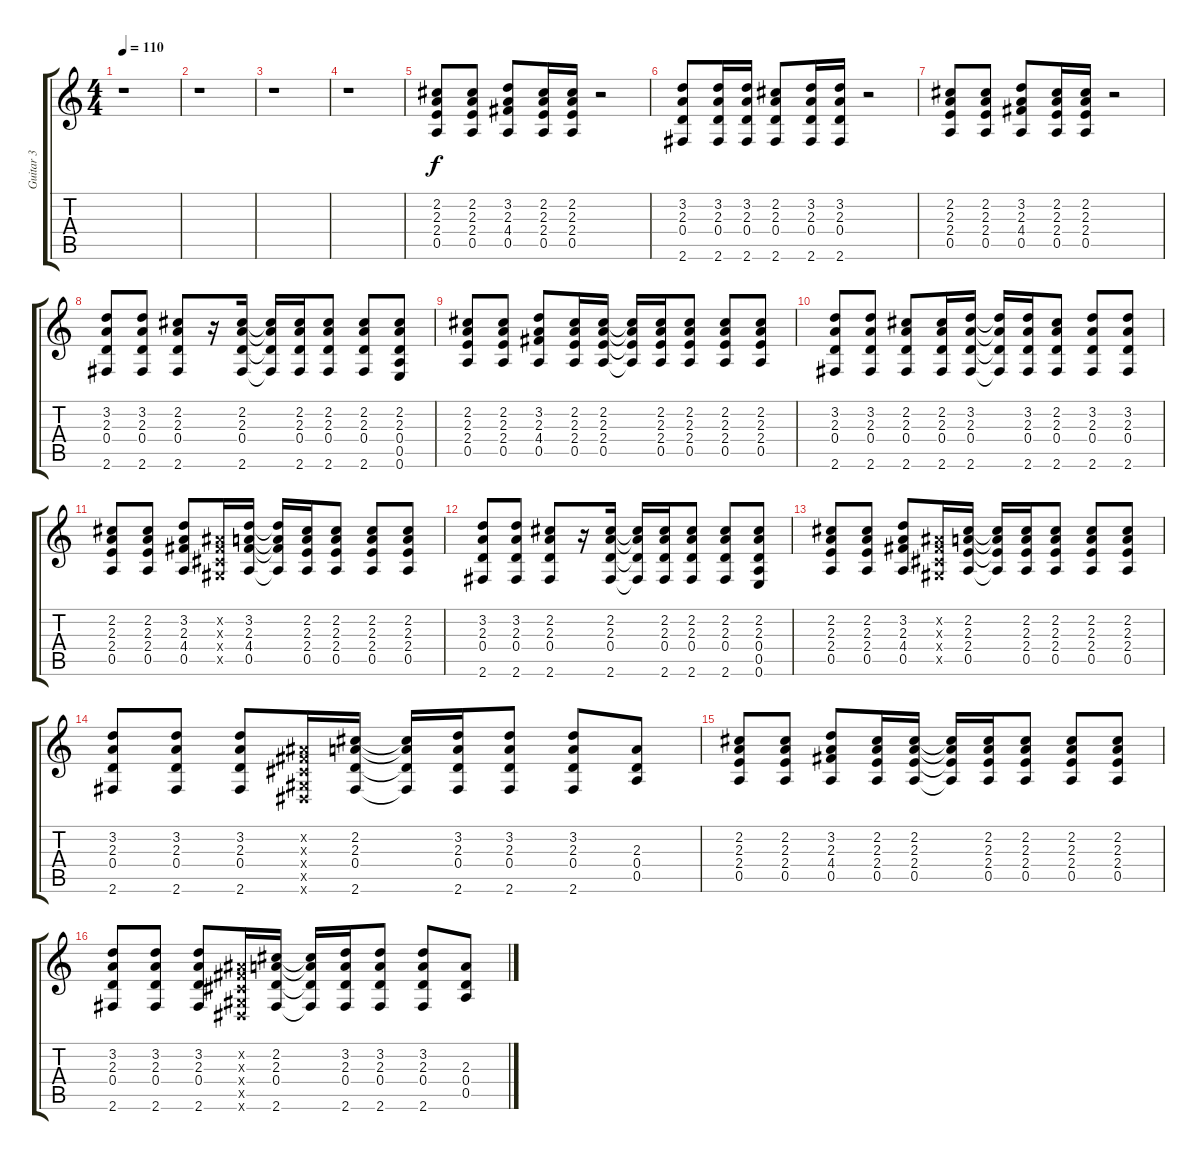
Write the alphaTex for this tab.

\track ("Guitar 3" "Guitar 3") {instrument distortionguitar}
\staff {score tabs}
\tuning (E4 B3 G3 D3 A2 E2) {hide}
\ts (4 4)
\tempo 110
\clef g2
\ks c
r.1{dy f instrument distortionguitar} |
r.1 |
r.1 |
r.1 |
(2.2 2.3 2.4 0.5).8 (2.2 2.3 2.4 0.5).8 (3.2 2.3 4.4 0.5).8 (2.2 2.3 2.4 0.5).16 (2.2 2.3 2.4 0.5).16 r.2 |
(3.2 2.3 0.4 2.6).8 (3.2 2.3 0.4 2.6).16 (3.2 2.3 0.4 2.6).16 (2.2 2.3 0.4 2.6).8 (3.2 2.3 0.4 2.6).16 (3.2 2.3 0.4 2.6).16 r.2 |
(2.2 2.3 2.4 0.5).8 (2.2 2.3 2.4 0.5).8 (3.2 2.3 4.4 0.5).8 (2.2 2.3 2.4 0.5).16 (2.2 2.3 2.4 0.5).16 r.2 |
(3.2 2.3 0.4 2.6).8 (3.2 2.3 0.4 2.6).8 (2.2 2.3 0.4 2.6).8 r.16 (2.2 2.3 0.4 2.6).16 (2.2{t} 2.3{t} 0.4{t} 2.6{t}).16 (2.2 2.3 0.4 2.6).16 (2.2 2.3 0.4 2.6).8 (2.2 2.3 0.4 2.6).8 (2.2 2.3 0.4 0.5 0.6).8 |
(2.2 2.3 2.4 0.5).8 (2.2 2.3 2.4 0.5).8 (3.2 2.3 4.4 0.5).8 (2.2 2.3 2.4 0.5).16 (2.2 2.3 2.4 0.5).16 (2.2{t} 2.3{t} 2.4{t} 0.5{t}).16 (2.2 2.3 2.4 0.5).16 (2.2 2.3 2.4 0.5).8 (2.2 2.3 2.4 0.5).8 (2.2 2.3 2.4 0.5).8 |
(3.2 2.3 0.4 2.6).8 (3.2 2.3 0.4 2.6).8 (2.2 2.3 0.4 2.6).8 (2.2 2.3 0.4 2.6).16 (3.2 2.3 0.4 2.6).16 (3.2{t} 2.3{t} 0.4{t} 2.6{t}).16 (3.2 2.3 0.4 2.6).16 (2.2 2.3 0.4 2.6).8 (3.2 2.3 0.4 2.6).8 (3.2 2.3 0.4 2.6).8 |
(2.2 2.3 2.4 0.5).8 (2.2 2.3 2.4 0.5).8 (3.2 2.3 4.4 0.5).8 (-1.2{x} -1.3{x} -1.4{x} -1.5{x}).16 (3.2 2.3 4.4 0.5).16 (3.2{t} 2.3{t} 4.4{t} 0.5{t}).16 (2.2 2.3 2.4 0.5).16 (2.2 2.3 2.4 0.5).8 (2.2 2.3 2.4 0.5).8 (2.2 2.3 2.4 0.5).8 |
(3.2 2.3 0.4 2.6).8 (3.2 2.3 0.4 2.6).8 (2.2 2.3 0.4 2.6).8 r.16 (2.2 2.3 0.4 2.6).16 (2.2{t} 2.3{t} 0.4{t} 2.6{t}).16 (2.2 2.3 0.4 2.6).16 (2.2 2.3 0.4 2.6).8 (2.2 2.3 0.4 2.6).8 (2.2 2.3 0.4 0.5 0.6).8 |
(2.2 2.3 2.4 0.5).8 (2.2 2.3 2.4 0.5).8 (3.2 2.3 4.4 0.5).8 (-1.2{x} -1.3{x} -1.4{x} -1.5{x}).16 (2.2 2.3 2.4 0.5).16 (2.2{t} 2.3{t} 2.4{t} 0.5{t}).16 (2.2 2.3 2.4 0.5).16 (2.2 2.3 2.4 0.5).8 (2.2 2.3 2.4 0.5).8 (2.2 2.3 2.4 0.5).8 |
(3.2 2.3 0.4 2.6).8 (3.2 2.3 0.4 2.6).8 (3.2 2.3 0.4 2.6).8 (-1.2{x} -1.3{x} -1.4{x} -1.5{x} -1.6{x}).16 (2.2 2.3 0.4 2.6).16 (2.2{t} 2.3{t} 0.4{t} 2.6{t}).16 (3.2 2.3 0.4 2.6).16 (3.2 2.3 0.4 2.6).8 (3.2 2.3 0.4 2.6).8 (2.3 0.4 0.5).8 |
(2.2 2.3 2.4 0.5).8 (2.2 2.3 2.4 0.5).8 (3.2 2.3 4.4 0.5).8 (2.2 2.3 2.4 0.5).16 (2.2 2.3 2.4 0.5).16 (2.2{t} 2.3{t} 2.4{t} 0.5{t}).16 (2.2 2.3 2.4 0.5).16 (2.2 2.3 2.4 0.5).8 (2.2 2.3 2.4 0.5).8 (2.2 2.3 2.4 0.5).8 |
(3.2 2.3 0.4 2.6).8 (3.2 2.3 0.4 2.6).8 (3.2 2.3 0.4 2.6).8 (-1.2{x} -1.3{x} -1.4{x} -1.5{x} -1.6{x}).16 (2.2 2.3 0.4 2.6).16 (2.2{t} 2.3{t} 0.4{t} 2.6{t}).16 (3.2 2.3 0.4 2.6).16 (3.2 2.3 0.4 2.6).8 (3.2 2.3 0.4 2.6).8 (2.3 0.4 0.5).8
